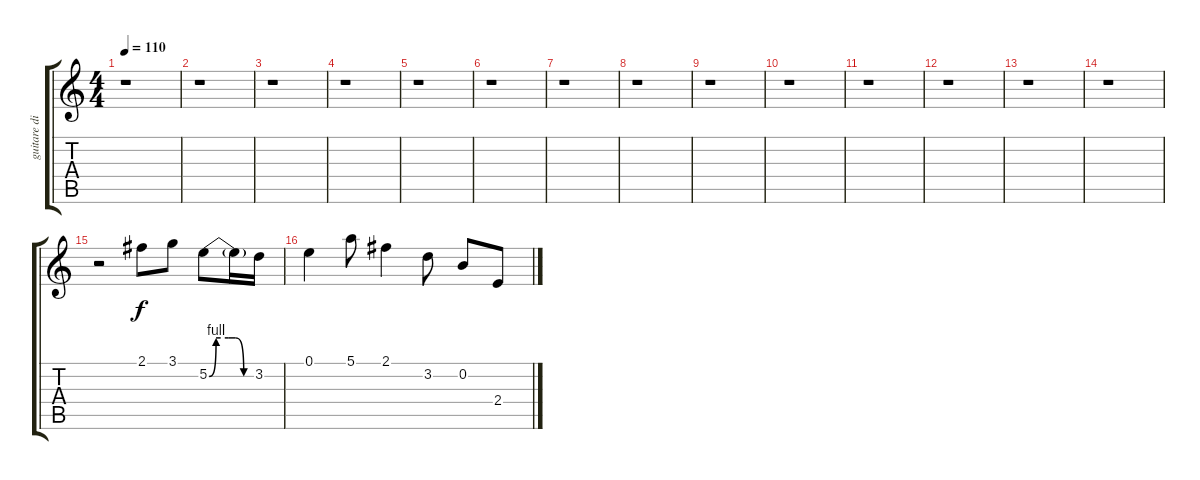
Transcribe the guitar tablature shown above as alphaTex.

\track ("guitare dist solo" "guitare di") {instrument distortionguitar}
\staff {score tabs}
\tuning (E4 B3 G3 D3 A2 E2) {hide}
\ts (4 4)
\tempo 110
\clef g2
\ks c
r.1{dy f} |
r.1 |
r.1 |
r.1 |
r.1 |
r.1 |
r.1 |
r.1 |
r.1 |
r.1 |
r.1 |
r.1 |
r.1 |
r.1 |
r.2 2.1.8 3.1.8 5.2{be (custom 0 0 9 4 15 4 25 4 34 4 45 0 60 0)}.8 5.2{t}.16 3.2.16 |
0.1.4 5.1.8 2.1.4 3.2.8 0.2.8 2.4.8
